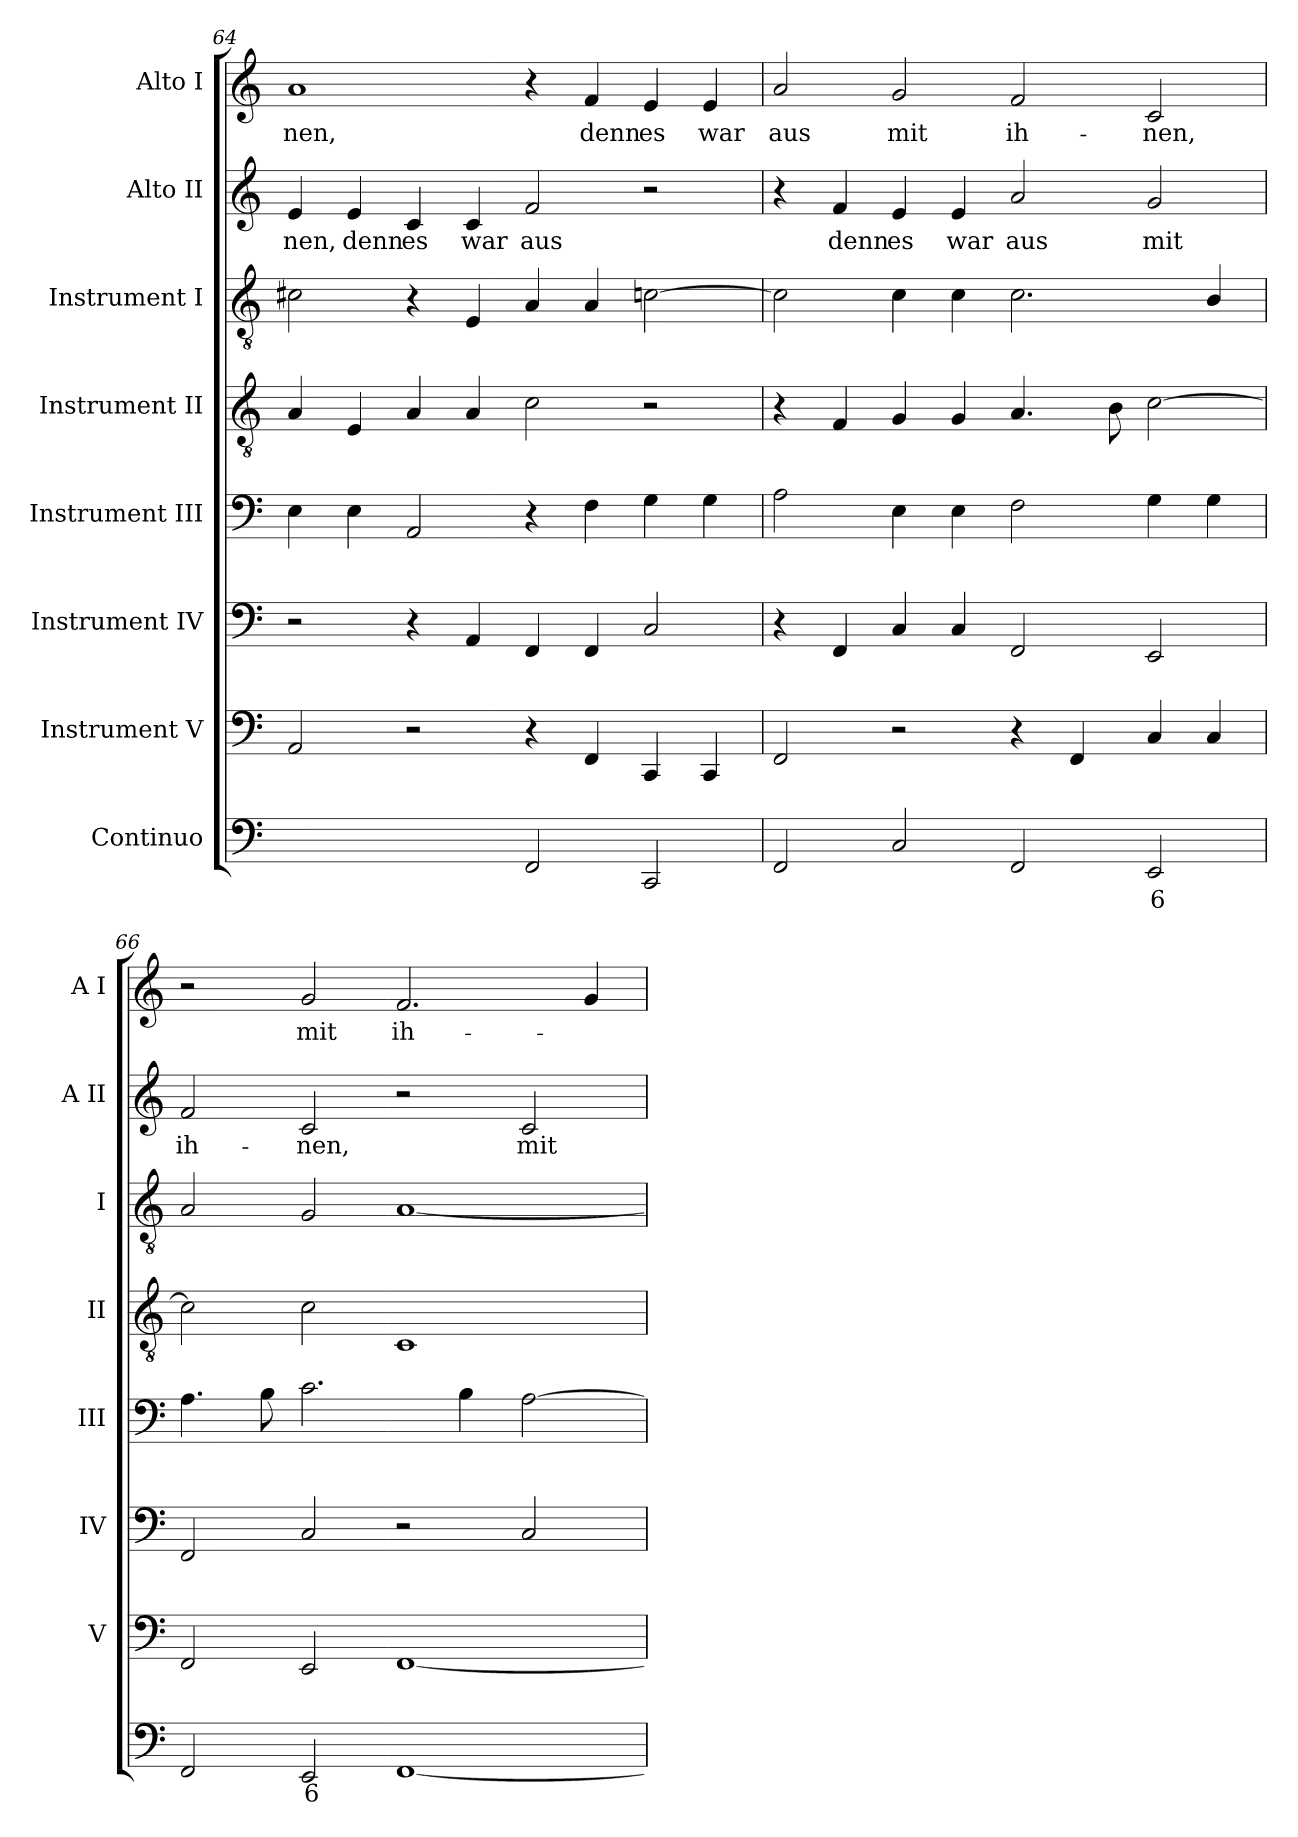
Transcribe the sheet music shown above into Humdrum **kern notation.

**kern	**text	**kern	**kern	**kern	**kern	**kern	**kern	**text	**kern	**text
*part8	*part8	*part7	*part6	*part5	*part4	*part3	*part2	*part2	*part1	*part1
*staff8	*staff8	*staff7	*staff6	*staff5	*staff4	*staff3	*staff2	*staff2	*staff1	*staff1
*I"Continuo	*	*I"Instrument V	*I"Instrument IV	*I"Instrument III	*I"Instrument II	*I"Instrument I	*I"Alto II	*	*I"Alto I	*
*	*	*I'V	*I'IV	*I'III	*I'II	*I'I	*I'A II	*	*I'A I	*
!!LO:PB:g=z
*clefF4	*	*clefF4	*clefF4	*clefF4	*clefGv2	*clefGv2	*clefG2	*	*clefG2	*
*k[]	*	*k[]	*k[]	*k[]	*k[]	*k[]	*k[]	*	*k[]	*
=64	=64	=64	=64	=64	=64	=64	=64	=64	=64	=64
!	!	!	!	!	!	!	!	!LO:LY:b	!	!LO:LY:b
[2AA/yy	.	2AA/	2r	4E\	4A/	2c#X\	4e/	-nen,	1a	nen,
!	!	!	!	!	!	!	!	!LO:LY:b	!	!
.	.	.	.	4E\	4E/	.	4e/	denn	.	.
!	!	!	!	!	!	!	!	!LO:LY:b	!	!
2AA/yy]	.	2r	4r	2AA/	4A/	4r	4c/	es	.	.
!	!	!	!	!	!	!	!	!LO:LY:b	!	!
.	.	.	4AA/	.	4A/	4E/	4c/	war	.	.
!	!	!	!	!	!	!	!	!LO:LY:b	!	!
2FF/	.	4r	4FF/	4r	2c\	4A/	2f/	aus	4r	.
!	!	!	!	!	!	!	!	!	!	!LO:LY:b
.	.	4FF/	4FF/	4F\	.	4A/	.	.	4f/	denn
!	!	!	!	!	!	!	!	!	!	!LO:LY:b
2CC/	.	4CC/	2C/	4G\	2r	[2cn\	2r	.	4e/	es
!	!	!	!	!	!	!	!	!	!	!LO:LY:b
.	.	4CC/	.	4G\	.	.	.	.	4e/	war
=65	=65	=65	=65	=65	=65	=65	=65	=65	=65	=65
!	!	!	!	!	!	!	!	!	!	!LO:LY:b
2FF/	.	2FF/	4r	2A\	4r	2c\]	4r	.	2a/	aus
!	!	!	!	!	!	!	!	!LO:LY:b	!	!
.	.	.	4FF/	.	4F/	.	4f/	denn	.	.
!	!	!	!	!	!	!	!	!LO:LY:b	!	!LO:LY:b
2C/	.	2r	4C/	4E\	4G/	4c\	4e/	es	2g/	mit
!	!	!	!	!	!	!	!	!LO:LY:b	!	!
.	.	.	4C/	4E\	4G/	4c\	4e/	war	.	.
!	!	!	!	!	!	!	!	!LO:LY:b	!	!LO:LY:b
2FF/	.	4r	2FF/	2F\	4.A/	2.c\	2a/	aus	2f/	ih-
.	.	4FF/	.	.	.	.	.	.	.	.
.	.	.	.	.	8B\	.	.	.	.	.
!	!LO:LY:b	!	!	!	!	!	!	!LO:LY:b	!	!LO:LY:b
2EE/	6	4C/	2EE/	4G\	[2c\	.	2g/	mit	2c/	-nen,
.	.	4C/	.	4G\	.	4B/	.	.	.	.
=66	=66	=66	=66	=66	=66	=66	=66	=66	=66	=66
!	!	!	!	!	!	!	!	!LO:LY:b	!	!
2FF/	.	2FF/	2FF/	4.A\	2c\]	2A/	2f/	ih-	2r	.
.	.	.	.	8B\	.	.	.	.	.	.
!	!LO:LY:b	!	!	!	!	!	!	!LO:LY:b	!	!LO:LY:b
2EE/	6	2EE/	2C/	2.c\	2c\	2G/	2c/	-nen,	2g/	mit
!	!	!	!	!	!	!	!	!	!	!LO:LY:b
[1FF	.	[1FF	2r	.	1C	[1A	2r	.	2.f/	ih-
.	.	.	.	4B\	.	.	.	.	.	.
!	!	!	!	!	!	!	!	!LO:LY:b	!	!
.	.	.	2C/	[2A\	.	.	2c/	mit	.	.
.	.	.	.	.	.	.	.	.	4g/	.
=	=	=	=	=	=	=	=	=	=	=
*-	*-	*-	*-	*-	*-	*-	*-	*-	*-	*-
